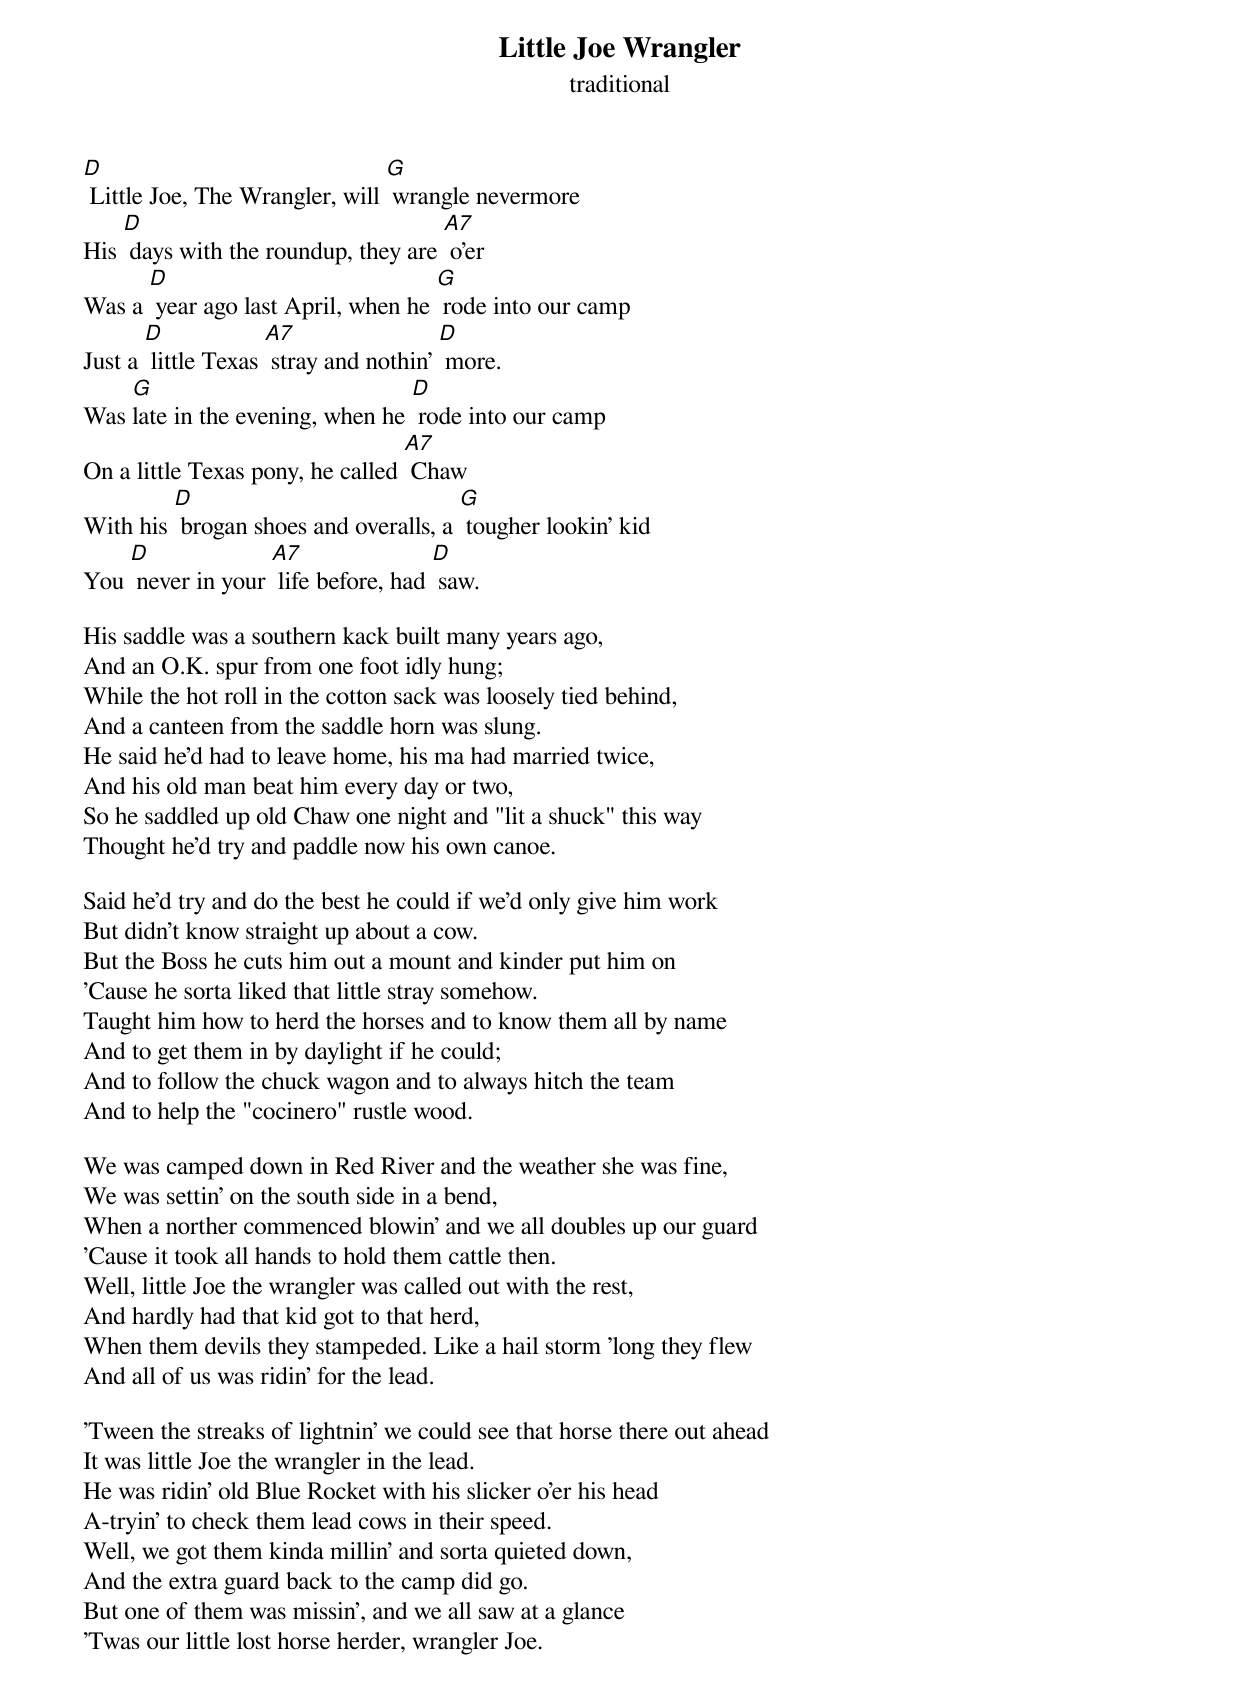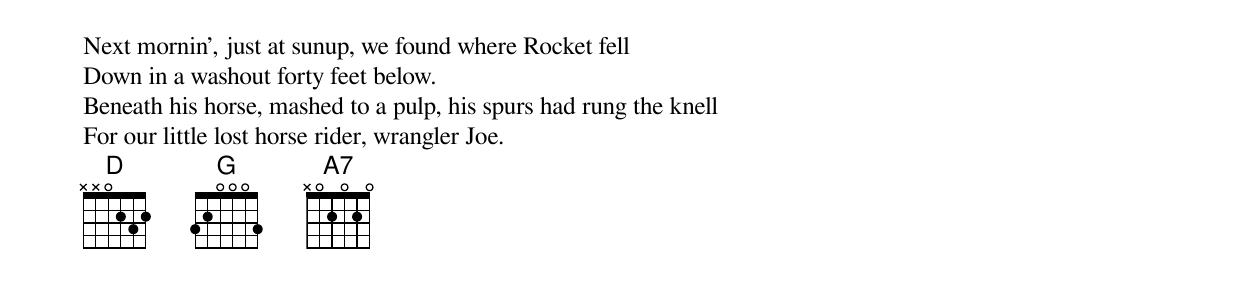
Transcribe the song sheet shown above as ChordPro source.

{title:Little Joe Wrangler}
{st:traditional}

[D] Little Joe, The Wrangler, will [G] wrangle nevermore
His [D] days with the roundup, they are [A7] o'er
Was a [D] year ago last April, when he [G] rode into our camp
Just a [D] little Texas [A7] stray and nothin' [D] more.
Was [G]late in the evening, when he [D] rode into our camp
On a little Texas pony, he called [A7] Chaw
With his [D] brogan shoes and overalls, a [G] tougher lookin' kid
You [D] never in your [A7] life before, had [D] saw.

His saddle was a southern kack built many years ago,
And an O.K. spur from one foot idly hung;
While the hot roll in the cotton sack was loosely tied behind,
And a canteen from the saddle horn was slung.
He said he'd had to leave home, his ma had married twice,
And his old man beat him every day or two,
So he saddled up old Chaw one night and "lit a shuck" this way
Thought he'd try and paddle now his own canoe.

Said he'd try and do the best he could if we'd only give him work
But didn't know straight up about a cow.
But the Boss he cuts him out a mount and kinder put him on
'Cause he sorta liked that little stray somehow.
Taught him how to herd the horses and to know them all by name
And to get them in by daylight if he could;
And to follow the chuck wagon and to always hitch the team
And to help the "cocinero" rustle wood.

We was camped down in Red River and the weather she was fine,
We was settin' on the south side in a bend,
When a norther commenced blowin' and we all doubles up our guard
'Cause it took all hands to hold them cattle then.
Well, little Joe the wrangler was called out with the rest,
And hardly had that kid got to that herd,
When them devils they stampeded. Like a hail storm 'long they flew
And all of us was ridin' for the lead.

'Tween the streaks of lightnin' we could see that horse there out ahead
It was little Joe the wrangler in the lead.
He was ridin' old Blue Rocket with his slicker o'er his head
A-tryin' to check them lead cows in their speed.
Well, we got them kinda millin' and sorta quieted down,
And the extra guard back to the camp did go.
But one of them was missin', and we all saw at a glance
'Twas our little lost horse herder, wrangler Joe.

Next mornin', just at sunup, we found where Rocket fell
Down in a washout forty feet below.
Beneath his horse, mashed to a pulp, his spurs had rung the knell
For our little lost horse rider, wrangler Joe.
